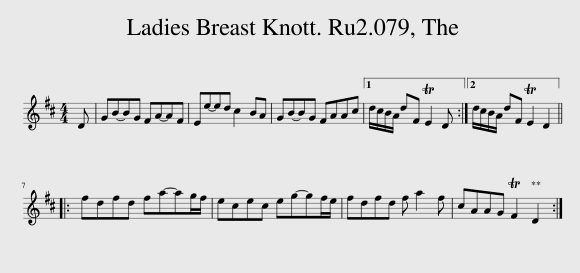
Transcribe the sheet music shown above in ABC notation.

X:1
L:1/8
M:4/4
I:linebreak $
K:D
V:1 treble
V:1
 D | GB-BG FA-AF | Ee-ed c2 BA | GB-BG FAAc |1 d/c/B/A/ dF TE2 D :|2 %5
 d/c/B/A/ dF TE2 D2 |:$ fdfd fa-ag/f/ | ecec eg-gf/e/ | fdfd f a2 f | cAAG TF2 D2 :| %10
